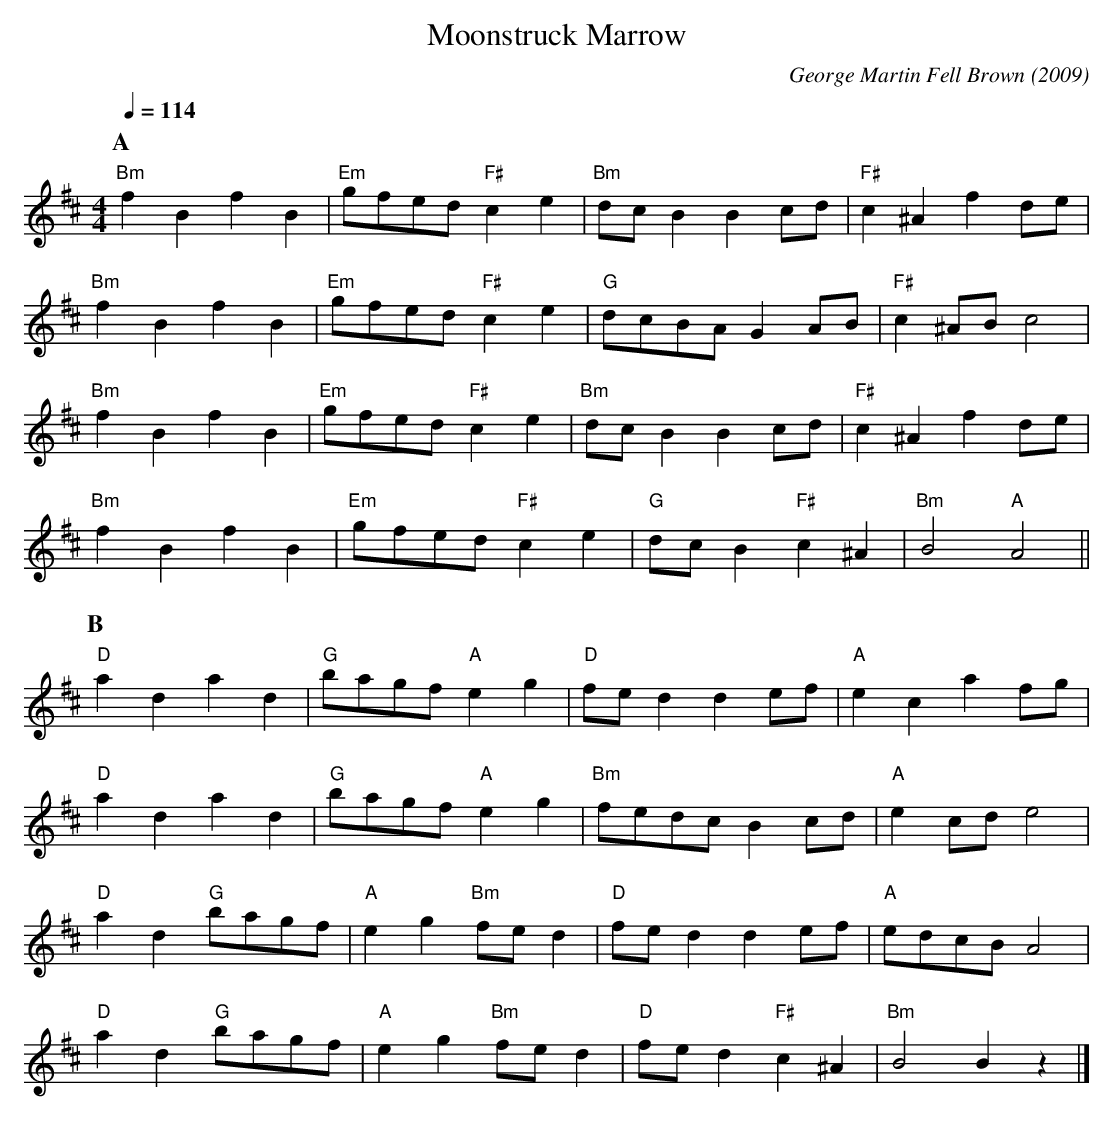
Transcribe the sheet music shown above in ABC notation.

X:1
T:Moonstruck Marrow
M:4/4
L:1/8
Q:1/4=114
C:George Martin Fell Brown (2009)
K:B minor
P:A
"Bm"f2 B2 f2 B2 | "Em"gfed "F#"c2 e2 | "Bm"dc B2 B2 cd | "F#"c2 ^A2 f2 de |
"Bm"f2 B2 f2 B2 | "Em"gfed "F#"c2 e2 | "G"dcBA G2 AB | "F#"c2 ^AB c4 |
"Bm"f2 B2 f2 B2 | "Em"gfed "F#"c2 e2 | "Bm"dc B2 B2 cd | "F#"c2 ^A2 f2 de |
"Bm"f2 B2 f2 B2 | "Em"gfed "F#"c2 e2 | "G"dc B2 "F#"c2 ^A2 | "Bm"B4 "A"A4 ||
P:B
"D"a2 d2 a2 d2 | "G"bagf "A"e2 g2 | "D"fe d2 d2 ef | "A"e2 c2 a2 fg |
"D"a2 d2 a2 d2 | "G"bagf "A"e2 g2 | "Bm"fedc B2 cd | "A"e2 cd e4 |
"D"a2 d2 "G"bagf | "A"e2 g2 "Bm"fe d2 | "D"fe d2 d2 ef | "A"edcB A4 |
"D"a2 d2 "G"bagf | "A"e2 g2 "Bm"fe d2 | "D"fe d2 "F#"c2 ^A2 | "Bm"B4 B2 z2 |]
